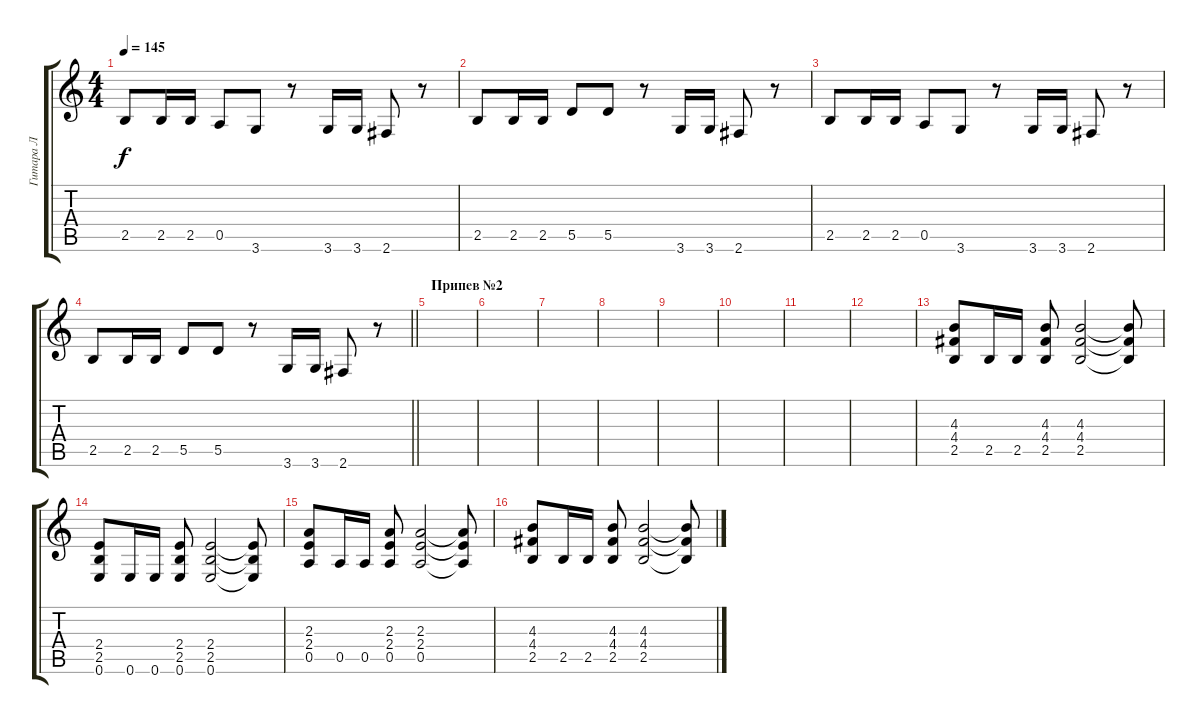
\track ("Гитара Л" "Гитара Л") {instrument distortionguitar}
\staff {score tabs}
\tuning (E4 B3 G3 D3 A2 E2) {hide}
\ts (4 4)
\tempo 145
\clef g2
\ks c
2.5.8{dy f} 2.5.16 2.5.16 0.5.8 3.6.8 r.8 3.6.16 3.6.16 2.6.8 r.8 |
2.5.8 2.5.16 2.5.16 5.5.8 5.5.8 r.8 3.6.16 3.6.16 2.6.8 r.8 |
2.5.8 2.5.16 2.5.16 0.5.8 3.6.8 r.8 3.6.16 3.6.16 2.6.8 r.8 |
\barLineRight lightlight
2.5.8 2.5.16 2.5.16 5.5.8 5.5.8 r.8 3.6.16 3.6.16 2.6.8 r.8 |
\section ("" "Припев №2")
|
|
|
|
|
|
|
|
(4.3 4.4 2.5).8{volume 9} 2.5.16 2.5.16 (4.3 4.4 2.5).8 (4.3 4.4 2.5).2 (4.3{t} 4.4{t} 2.5{t}).8 |
(2.4 2.5 0.6).8 0.6.16 0.6.16 (2.4 2.5 0.6).8 (2.4 2.5 0.6).2 (2.4{t} 2.5{t} 0.6{t}).8 |
(2.3 2.4 0.5).8 0.5.16 0.5.16 (2.3 2.4 0.5).8 (2.3 2.4 0.5).2 (2.3{t} 2.4{t} 0.5{t}).8 |
(4.3 4.4 2.5).8 2.5.16 2.5.16 (4.3 4.4 2.5).8 (4.3 4.4 2.5).2 (4.3{t} 4.4{t} 2.5{t}).8
